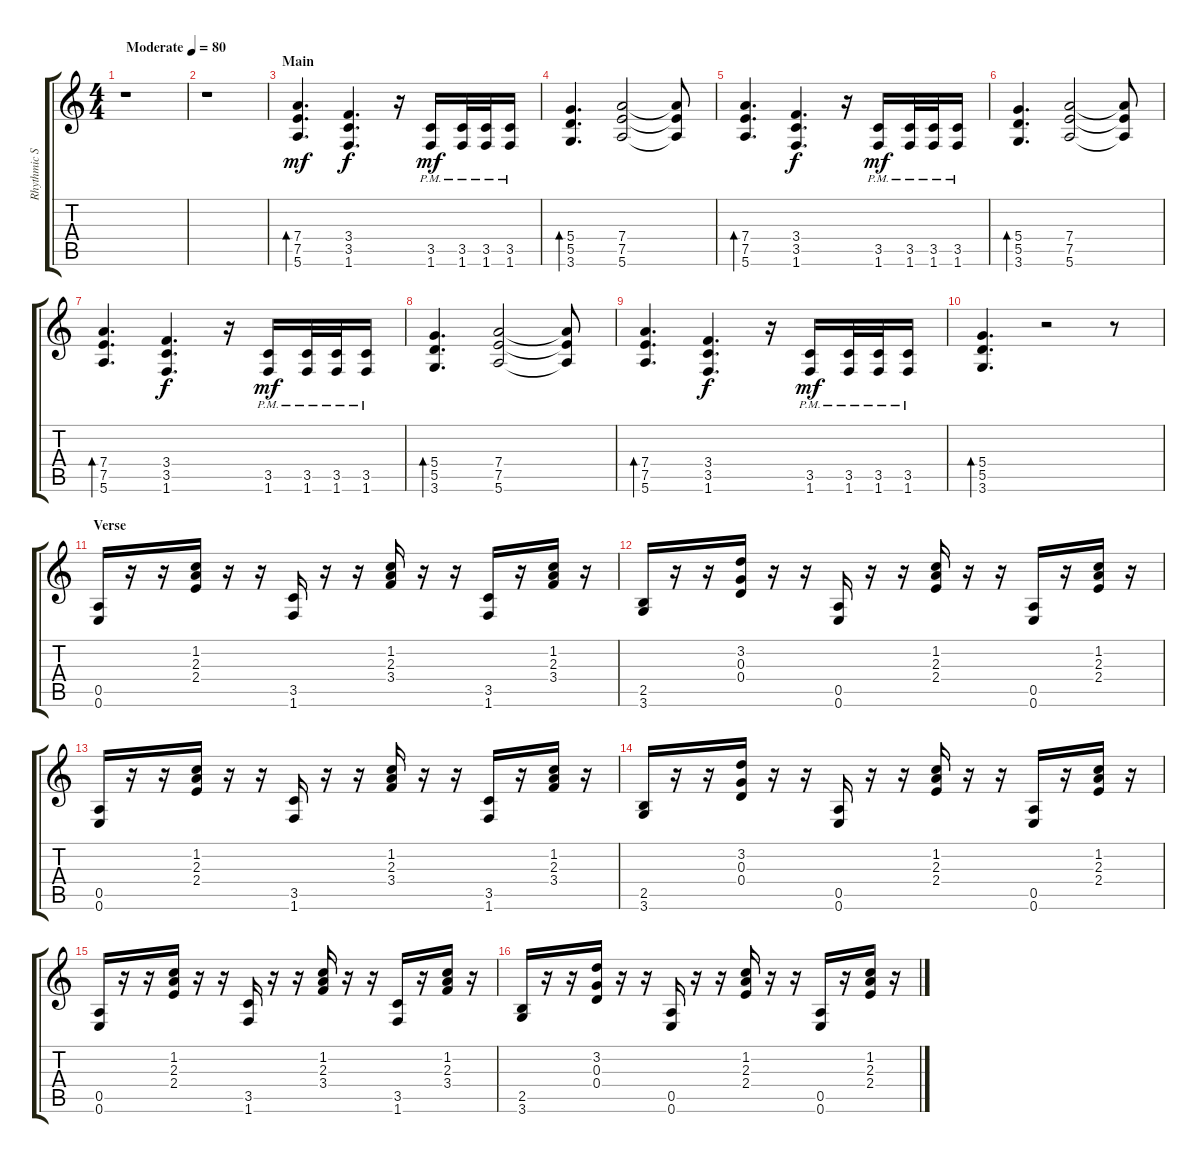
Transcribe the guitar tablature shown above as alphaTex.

\track ("Rhythmic Strings" "Rhythmic S") {instrument distortionguitar}
\staff {score tabs}
\tuning (E4 B3 G3 D3 A2 E2) {hide}
\ts (4 4)
\tempo (80 "Moderate")
\clef g2
\ks c
r.1{dy mf instrument distortionguitar} |
r.1 |
\section ("" "Main")
(7.4 7.5 5.6).4{d bd 240} (3.4 3.5 1.6).4{d dy f} r.16 (3.5{pm} 1.6).16{dy mf} (3.5{pm} 1.6).32 (3.5{pm} 1.6).32 (3.5{pm} 1.6).16 |
(5.4 5.5 3.6).4{d bd 240} (7.4 7.5 5.6).2 (7.4{t} 7.5{t} 5.6{t}).8 |
(7.4 7.5 5.6).4{d bd 240} (3.4 3.5 1.6).4{d dy f} r.16 (3.5{pm} 1.6).16{dy mf} (3.5{pm} 1.6).32 (3.5{pm} 1.6).32 (3.5{pm} 1.6).16 |
(5.4 5.5 3.6).4{d bd 240} (7.4 7.5 5.6).2 (7.4{t} 7.5{t} 5.6{t}).8 |
(7.4 7.5 5.6).4{d bd 240} (3.4 3.5 1.6).4{d dy f} r.16 (3.5{pm} 1.6).16{dy mf} (3.5{pm} 1.6).32 (3.5{pm} 1.6).32 (3.5{pm} 1.6).16 |
(5.4 5.5 3.6).4{d bd 240} (7.4 7.5 5.6).2 (7.4{t} 7.5{t} 5.6{t}).8 |
(7.4 7.5 5.6).4{d bd 240} (3.4 3.5 1.6).4{d dy f} r.16 (3.5{pm} 1.6).16{dy mf} (3.5{pm} 1.6).32 (3.5{pm} 1.6).32 (3.5{pm} 1.6).16 |
(5.4 5.5 3.6).4{d bd 240} r.2 r.8 |
\section ("" "Verse")
(0.5 0.6).16 r.16 r.16 (1.2 2.3 2.4).16 r.16 r.16 (3.5 1.6).16 r.16 r.16 (1.2 2.3 3.4).16 r.16 r.16 (3.5 1.6).16 r.16 (1.2 2.3 3.4).16 r.16 |
(2.5 3.6).16 r.16 r.16 (3.2 0.3 0.4).16 r.16 r.16 (0.5 0.6).16 r.16 r.16 (1.2 2.3 2.4).16 r.16 r.16 (0.5 0.6).16 r.16 (1.2 2.3 2.4).16 r.16 |
(0.5 0.6).16 r.16 r.16 (1.2 2.3 2.4).16 r.16 r.16 (3.5 1.6).16 r.16 r.16 (1.2 2.3 3.4).16 r.16 r.16 (3.5 1.6).16 r.16 (1.2 2.3 3.4).16 r.16 |
(2.5 3.6).16 r.16 r.16 (3.2 0.3 0.4).16 r.16 r.16 (0.5 0.6).16 r.16 r.16 (1.2 2.3 2.4).16 r.16 r.16 (0.5 0.6).16 r.16 (1.2 2.3 2.4).16 r.16 |
(0.5 0.6).16 r.16 r.16 (1.2 2.3 2.4).16 r.16 r.16 (3.5 1.6).16 r.16 r.16 (1.2 2.3 3.4).16 r.16 r.16 (3.5 1.6).16 r.16 (1.2 2.3 3.4).16 r.16 |
(2.5 3.6).16 r.16 r.16 (3.2 0.3 0.4).16 r.16 r.16 (0.5 0.6).16 r.16 r.16 (1.2 2.3 2.4).16 r.16 r.16 (0.5 0.6).16 r.16 (1.2 2.3 2.4).16 r.16
